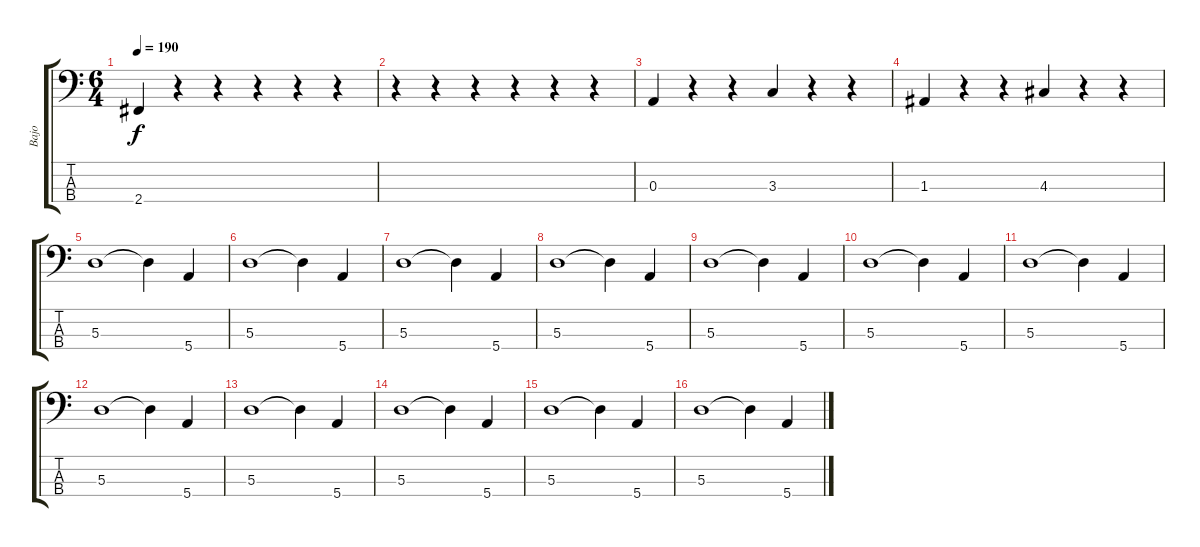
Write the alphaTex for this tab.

\track ("Bajo" "Bajo") {instrument electricbassfinger}
\staff {score tabs}
\tuning (G2 D2 A1 E1) {hide}
\ts (6 4)
\tempo 190
\clef f4
\ks c
2.4.4{dy f} r.4 r.4 r.4 r.4 r.4 |
r.4 r.4 r.4 r.4 r.4 r.4 |
0.3.4 r.4 r.4 3.3.4 r.4 r.4 |
1.3.4 r.4 r.4 4.3.4 r.4 r.4 |
5.3.1 5.3{t}.4 5.4.4 |
5.3.1 5.3{t}.4 5.4.4 |
5.3.1 5.3{t}.4 5.4.4 |
5.3.1 5.3{t}.4 5.4.4 |
5.3.1 5.3{t}.4 5.4.4 |
5.3.1 5.3{t}.4 5.4.4 |
5.3.1 5.3{t}.4 5.4.4 |
5.3.1 5.3{t}.4 5.4.4 |
5.3.1 5.3{t}.4 5.4.4 |
5.3.1 5.3{t}.4 5.4.4 |
5.3.1 5.3{t}.4 5.4.4 |
5.3.1 5.3{t}.4 5.4.4
